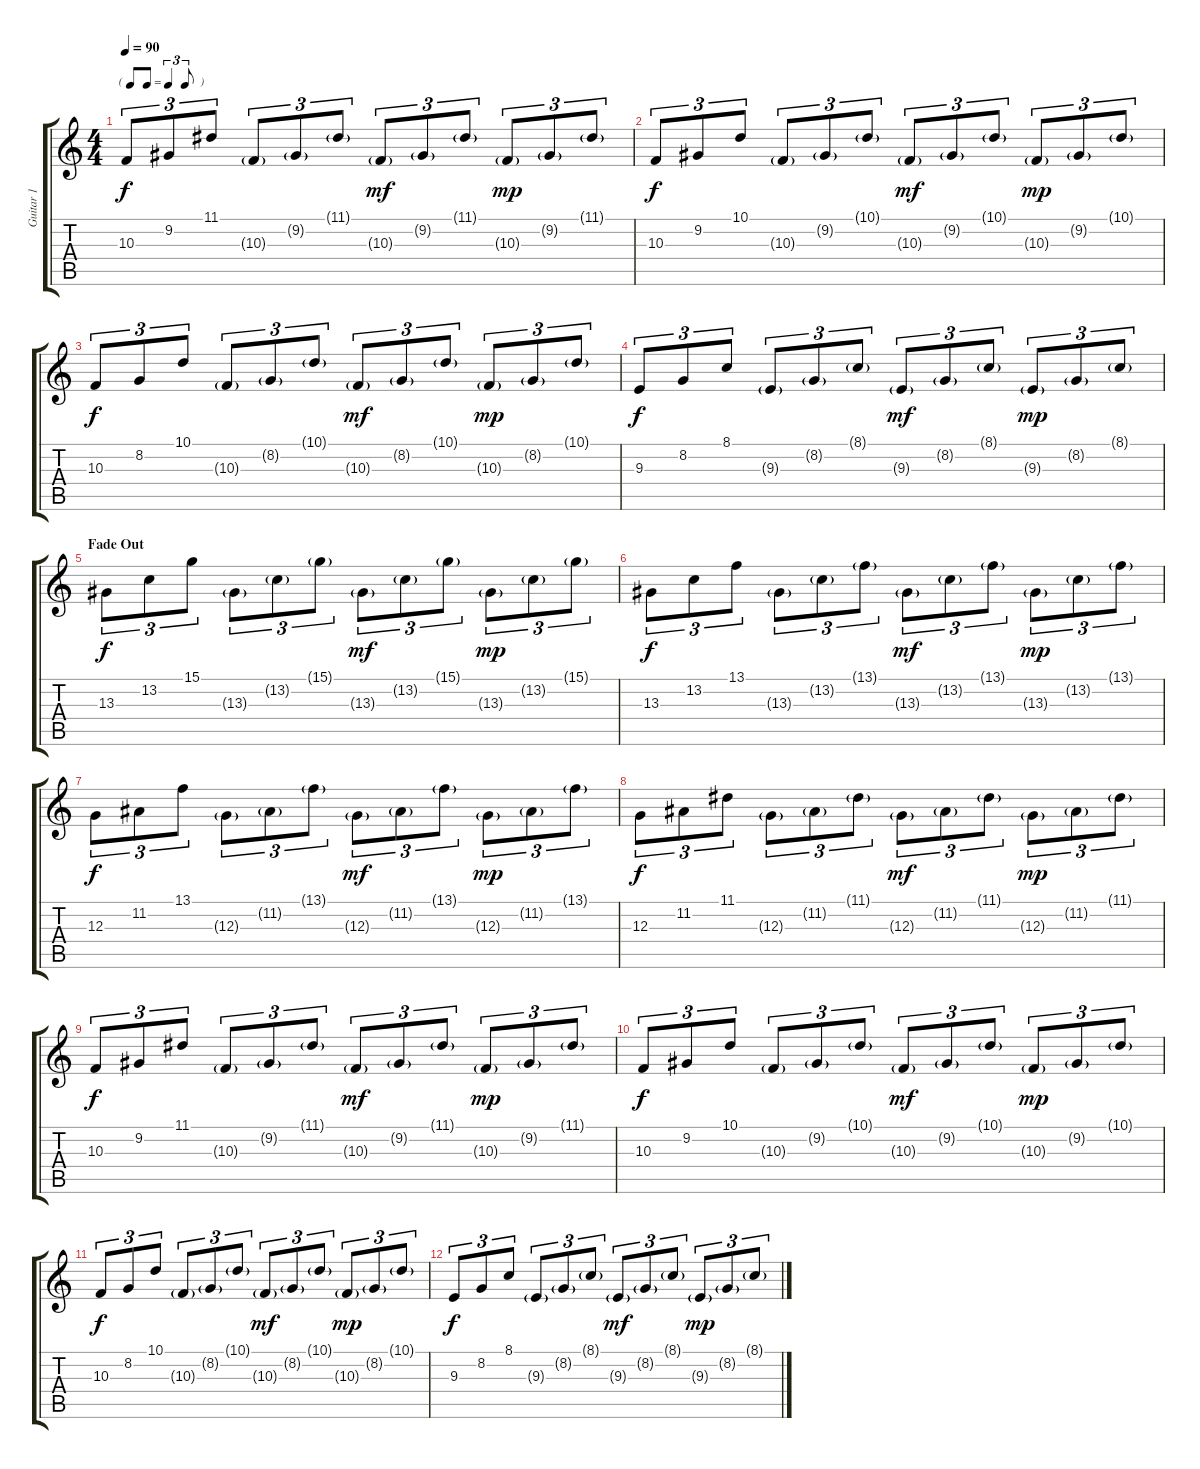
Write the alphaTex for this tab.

\track ("Guitar 1" "Guitar 1") {instrument harpsichord}
\staff {score tabs}
\tuning (E4 B3 G3 D3 A2 E2) {hide}
\ts (4 4)
\tf triplet8th
\tempo 90
\clef g2
\ks c
10.3.8{tu (3 2) dy f} 9.2.8{tu (3 2)} 11.1.8{tu (3 2)} 10.3{g}.8{tu (3 2)} 9.2{g}.8{tu (3 2)} 11.1{g}.8{tu (3 2)} 10.3{g}.8{tu (3 2) dy mf} 9.2{g}.8{tu (3 2)} 11.1{g}.8{tu (3 2)} 10.3{g}.8{tu (3 2) dy mp} 9.2{g}.8{tu (3 2)} 11.1{g}.8{tu (3 2)} |
10.3.8{tu (3 2) dy f} 9.2.8{tu (3 2)} 10.1.8{tu (3 2)} 10.3{g}.8{tu (3 2)} 9.2{g}.8{tu (3 2)} 10.1{g}.8{tu (3 2)} 10.3{g}.8{tu (3 2) dy mf} 9.2{g}.8{tu (3 2)} 10.1{g}.8{tu (3 2)} 10.3{g}.8{tu (3 2) dy mp} 9.2{g}.8{tu (3 2)} 10.1{g}.8{tu (3 2)} |
10.3.8{tu (3 2) dy f} 8.2.8{tu (3 2)} 10.1.8{tu (3 2)} 10.3{g}.8{tu (3 2)} 8.2{g}.8{tu (3 2)} 10.1{g}.8{tu (3 2)} 10.3{g}.8{tu (3 2) dy mf} 8.2{g}.8{tu (3 2)} 10.1{g}.8{tu (3 2)} 10.3{g}.8{tu (3 2) dy mp} 8.2{g}.8{tu (3 2)} 10.1{g}.8{tu (3 2)} |
9.3.8{tu (3 2) dy f} 8.2.8{tu (3 2)} 8.1.8{tu (3 2)} 9.3{g}.8{tu (3 2)} 8.2{g}.8{tu (3 2)} 8.1{g}.8{tu (3 2)} 9.3{g}.8{tu (3 2) dy mf} 8.2{g}.8{tu (3 2)} 8.1{g}.8{tu (3 2)} 9.3{g}.8{tu (3 2) dy mp} 8.2{g}.8{tu (3 2)} 8.1{g}.8{tu (3 2)} |
\section ("" "Fade Out")
13.3.8{tu (3 2) dy f volume 7} 13.2.8{tu (3 2)} 15.1.8{tu (3 2)} 13.3{g}.8{tu (3 2)} 13.2{g}.8{tu (3 2)} 15.1{g}.8{tu (3 2)} 13.3{g}.8{tu (3 2) dy mf volume 6} 13.2{g}.8{tu (3 2)} 15.1{g}.8{tu (3 2)} 13.3{g}.8{tu (3 2) dy mp} 13.2{g}.8{tu (3 2)} 15.1{g}.8{tu (3 2)} |
13.3.8{tu (3 2) dy f} 13.2.8{tu (3 2)} 13.1.8{tu (3 2)} 13.3{g}.8{tu (3 2)} 13.2{g}.8{tu (3 2)} 13.1{g}.8{tu (3 2)} 13.3{g}.8{tu (3 2) dy mf} 13.2{g}.8{tu (3 2)} 13.1{g}.8{tu (3 2)} 13.3{g}.8{tu (3 2) dy mp} 13.2{g}.8{tu (3 2)} 13.1{g}.8{tu (3 2)} |
12.3.8{tu (3 2) dy f} 11.2.8{tu (3 2)} 13.1.8{tu (3 2)} 12.3{g}.8{tu (3 2)} 11.2{g}.8{tu (3 2)} 13.1{g}.8{tu (3 2)} 12.3{g}.8{tu (3 2) dy mf} 11.2{g}.8{tu (3 2)} 13.1{g}.8{tu (3 2)} 12.3{g}.8{tu (3 2) dy mp} 11.2{g}.8{tu (3 2)} 13.1{g}.8{tu (3 2)} |
12.3.8{tu (3 2) dy f} 11.2.8{tu (3 2)} 11.1.8{tu (3 2)} 12.3{g}.8{tu (3 2)} 11.2{g}.8{tu (3 2)} 11.1{g}.8{tu (3 2)} 12.3{g}.8{tu (3 2) dy mf} 11.2{g}.8{tu (3 2)} 11.1{g}.8{tu (3 2)} 12.3{g}.8{tu (3 2) dy mp} 11.2{g}.8{tu (3 2)} 11.1{g}.8{tu (3 2)} |
10.3.8{tu (3 2) dy f} 9.2.8{tu (3 2)} 11.1.8{tu (3 2)} 10.3{g}.8{tu (3 2)} 9.2{g}.8{tu (3 2)} 11.1{g}.8{tu (3 2)} 10.3{g}.8{tu (3 2) dy mf} 9.2{g}.8{tu (3 2)} 11.1{g}.8{tu (3 2)} 10.3{g}.8{tu (3 2) dy mp} 9.2{g}.8{tu (3 2)} 11.1{g}.8{tu (3 2)} |
10.3.8{tu (3 2) dy f} 9.2.8{tu (3 2)} 10.1.8{tu (3 2)} 10.3{g}.8{tu (3 2)} 9.2{g}.8{tu (3 2)} 10.1{g}.8{tu (3 2)} 10.3{g}.8{tu (3 2) dy mf} 9.2{g}.8{tu (3 2)} 10.1{g}.8{tu (3 2)} 10.3{g}.8{tu (3 2) dy mp} 9.2{g}.8{tu (3 2)} 10.1{g}.8{tu (3 2)} |
10.3.8{tu (3 2) dy f volume 0} 8.2.8{tu (3 2)} 10.1.8{tu (3 2)} 10.3{g}.8{tu (3 2)} 8.2{g}.8{tu (3 2)} 10.1{g}.8{tu (3 2)} 10.3{g}.8{tu (3 2) dy mf} 8.2{g}.8{tu (3 2)} 10.1{g}.8{tu (3 2)} 10.3{g}.8{tu (3 2) dy mp} 8.2{g}.8{tu (3 2)} 10.1{g}.8{tu (3 2)} |
9.3.8{tu (3 2) dy f} 8.2.8{tu (3 2)} 8.1.8{tu (3 2)} 9.3{g}.8{tu (3 2)} 8.2{g}.8{tu (3 2)} 8.1{g}.8{tu (3 2)} 9.3{g}.8{tu (3 2) dy mf} 8.2{g}.8{tu (3 2)} 8.1{g}.8{tu (3 2)} 9.3{g}.8{tu (3 2) dy mp} 8.2{g}.8{tu (3 2)} 8.1{g}.8{tu (3 2)}
